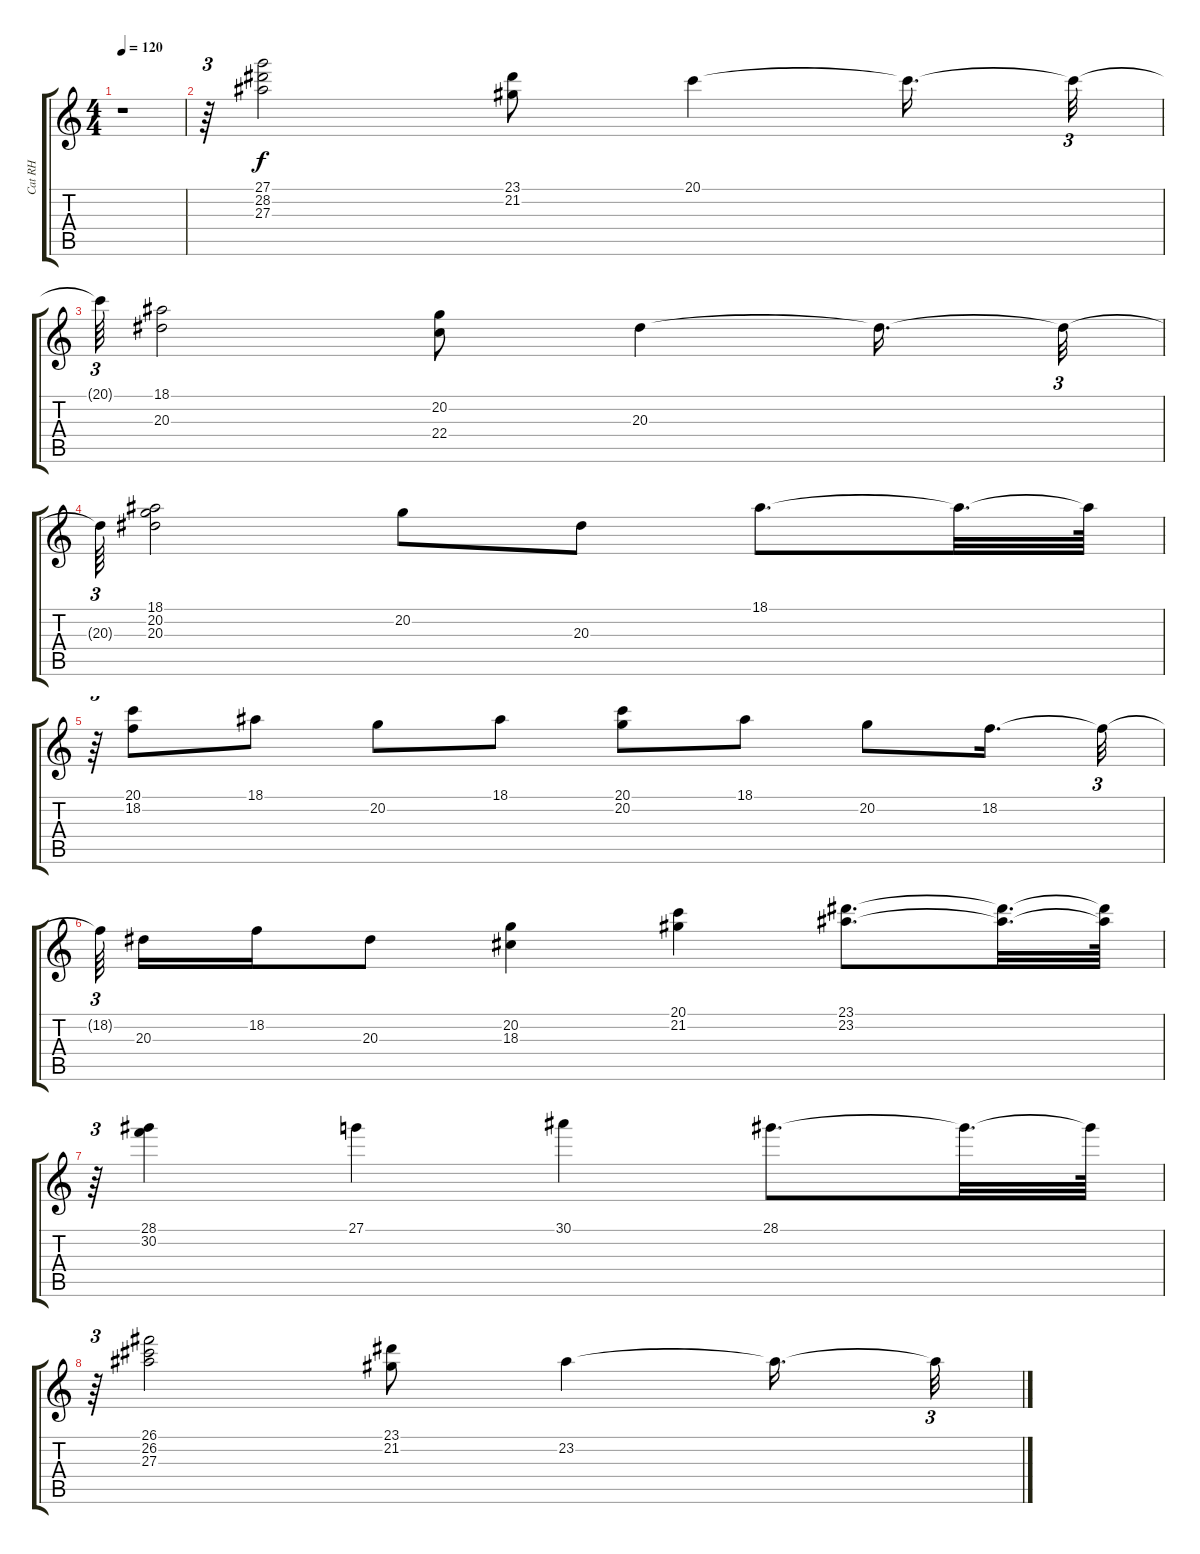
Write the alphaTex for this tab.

\track ("Cat RH" "Cat RH") {instrument percussiveorgan}
\staff {score tabs}
\tuning (E4 B3 G3 D3 A2 E2) {hide}
\ts (4 4)
\tempo 120
\clef g2
\ks c
r.1{dy f} |
r.64{tu (3 2)} (27.1 28.2 27.3).2 (23.1 21.2).8 20.1.4 20.1{t}.16{d} 20.1{t}.32{tu (3 2)} |
20.1{t}.64{tu (3 2)} (18.1 20.3).2 (20.2 22.4).8 20.3.4 20.3{t}.16{d} 20.3{t}.32{tu (3 2)} |
20.3{t}.64{tu (3 2)} (18.1 20.2 20.3).2 20.2.8 20.3.8 18.1.8{d} 18.1{t}.32{d} 18.1{t}.64 |
r.64{tu (3 2)} (20.1 18.2).8 18.1.8 20.2.8 18.1.8 (20.1 20.2).8 18.1.8 20.2.8 18.2.16{d} 18.2{t}.32{tu (3 2)} |
18.2{t}.64{tu (3 2)} 20.3.16 18.2.16 20.3.8 (20.2 18.3).4 (20.1 21.2).4 (23.1 23.2).8{d} (23.1{t} 23.2{t}).32{d} (23.1{t} 23.2{t}).64 |
r.64{tu (3 2)} (28.1 30.2).4 27.1.4 30.1.4 28.1.8{d} 28.1{t}.32{d} 28.1{t}.64 |
r.64{tu (3 2)} (26.1 26.2 27.3).2 (23.1 21.2).8 23.2.4 23.2{t}.16{d} 23.2{t}.32{tu (3 2)}
